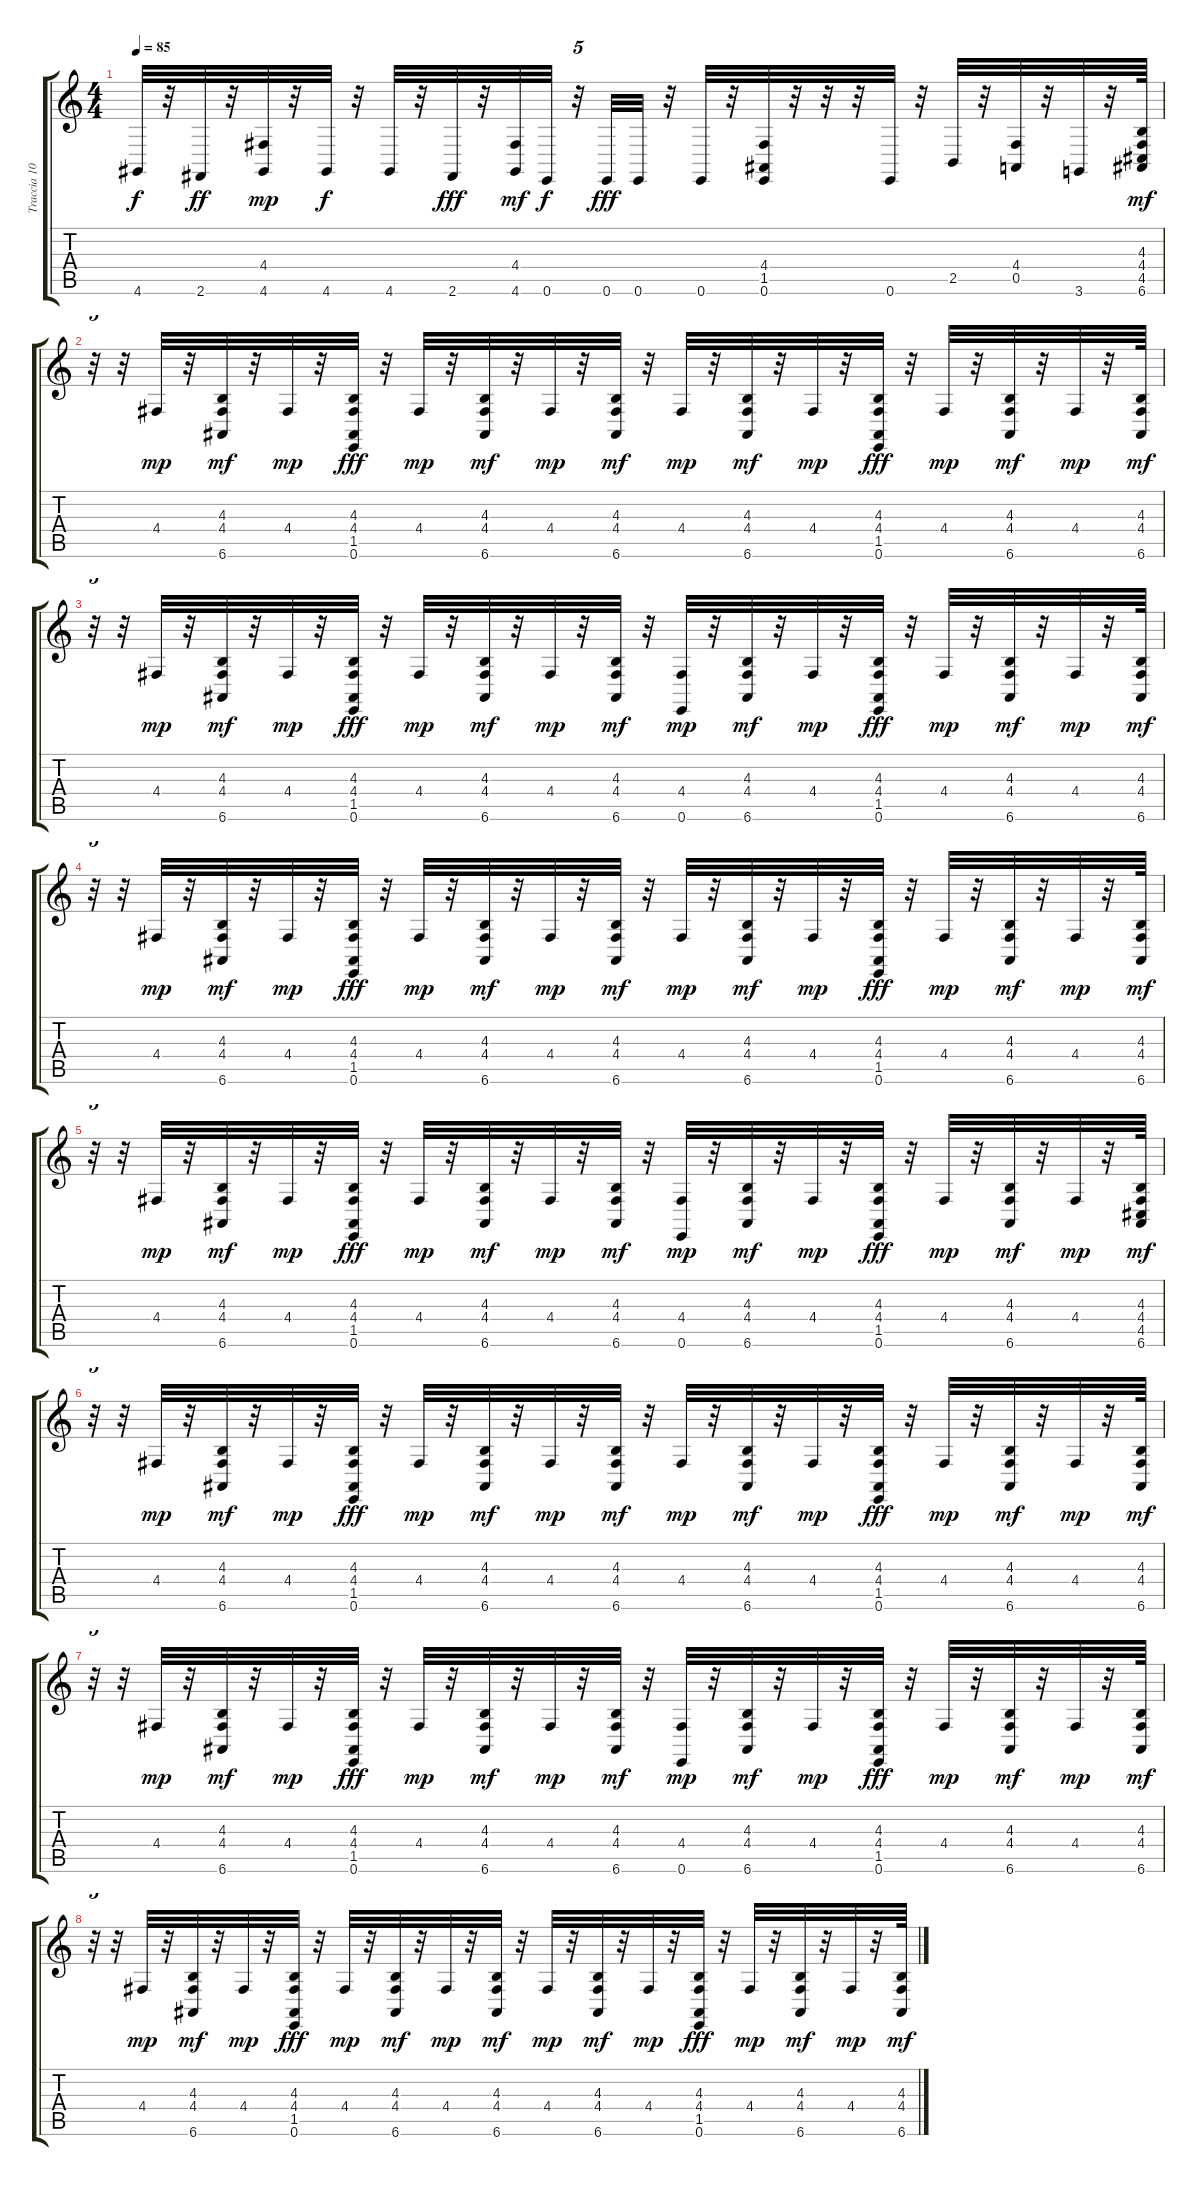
\track ("Traccia 10" "Traccia 10") {instrument drawbarorgan}
\staff {score tabs}
\tuning (E4 B3 G3 D3 A2 E2) {hide}
\ts (4 4)
\tempo 85
\clef g2
\ks c
4.6.32{dy f} r.32 2.6.32{dy ff} r.32 (4.4 4.6).32{dy mp} r.32 4.6.32{dy f} r.32 4.6.32 r.32 2.6.32{dy fff} r.32 (4.4 4.6).32{dy mf} 0.6.32{dy f} r.32{tu (5 4)} 0.6.32{dy fff} 0.6.32 r.32 0.6.32 r.32 (4.4 1.5 0.6).32 r.32 r.32 r.32 0.6.32 r.32 2.5.32 r.32 (4.4 0.5).32 r.32 3.6.32 r.32 (4.3 4.4 4.5 6.6).64{dy mf} |
r.32{tu (5 4)} r.32 4.4.32{dy mp} r.32 (4.3 4.4 6.6).32{dy mf} r.32 4.4.32{dy mp} r.32 (4.3 4.4 1.5 0.6).32{dy fff} r.32 4.4.32{dy mp} r.32 (4.3 4.4 6.6).32{dy mf} r.32 4.4.32{dy mp} r.32 (4.3 4.4 6.6).32{dy mf} r.32 4.4.32{dy mp} r.32 (4.3 4.4 6.6).32{dy mf} r.32 4.4.32{dy mp} r.32 (4.3 4.4 1.5 0.6).32{dy fff} r.32 4.4.32{dy mp} r.32 (4.3 4.4 6.6).32{dy mf} r.32 4.4.32{dy mp} r.32 (4.3 4.4 6.6).64{dy mf} |
r.32{tu (5 4)} r.32 4.4.32{dy mp} r.32 (4.3 4.4 6.6).32{dy mf} r.32 4.4.32{dy mp} r.32 (4.3 4.4 1.5 0.6).32{dy fff} r.32 4.4.32{dy mp} r.32 (4.3 4.4 6.6).32{dy mf} r.32 4.4.32{dy mp} r.32 (4.3 4.4 6.6).32{dy mf} r.32 (4.4 0.6).32{dy mp} r.32 (4.3 4.4 6.6).32{dy mf} r.32 4.4.32{dy mp} r.32 (4.3 4.4 1.5 0.6).32{dy fff} r.32 4.4.32{dy mp} r.32 (4.3 4.4 6.6).32{dy mf} r.32 4.4.32{dy mp} r.32 (4.3 4.4 6.6).64{dy mf} |
r.32{tu (5 4)} r.32 4.4.32{dy mp} r.32 (4.3 4.4 6.6).32{dy mf} r.32 4.4.32{dy mp} r.32 (4.3 4.4 1.5 0.6).32{dy fff} r.32 4.4.32{dy mp} r.32 (4.3 4.4 6.6).32{dy mf} r.32 4.4.32{dy mp} r.32 (4.3 4.4 6.6).32{dy mf} r.32 4.4.32{dy mp} r.32 (4.3 4.4 6.6).32{dy mf} r.32 4.4.32{dy mp} r.32 (4.3 4.4 1.5 0.6).32{dy fff} r.32 4.4.32{dy mp} r.32 (4.3 4.4 6.6).32{dy mf} r.32 4.4.32{dy mp} r.32 (4.3 4.4 6.6).64{dy mf} |
r.32{tu (5 4)} r.32 4.4.32{dy mp} r.32 (4.3 4.4 6.6).32{dy mf} r.32 4.4.32{dy mp} r.32 (4.3 4.4 1.5 0.6).32{dy fff} r.32 4.4.32{dy mp} r.32 (4.3 4.4 6.6).32{dy mf} r.32 4.4.32{dy mp} r.32 (4.3 4.4 6.6).32{dy mf} r.32 (4.4 0.6).32{dy mp} r.32 (4.3 4.4 6.6).32{dy mf} r.32 4.4.32{dy mp} r.32 (4.3 4.4 1.5 0.6).32{dy fff} r.32 4.4.32{dy mp} r.32 (4.3 4.4 6.6).32{dy mf} r.32 4.4.32{dy mp} r.32 (4.3 4.4 4.5 6.6).64{dy mf} |
r.32{tu (5 4)} r.32 4.4.32{dy mp} r.32 (4.3 4.4 6.6).32{dy mf} r.32 4.4.32{dy mp} r.32 (4.3 4.4 1.5 0.6).32{dy fff} r.32 4.4.32{dy mp} r.32 (4.3 4.4 6.6).32{dy mf} r.32 4.4.32{dy mp} r.32 (4.3 4.4 6.6).32{dy mf} r.32 4.4.32{dy mp} r.32 (4.3 4.4 6.6).32{dy mf} r.32 4.4.32{dy mp} r.32 (4.3 4.4 1.5 0.6).32{dy fff} r.32 4.4.32{dy mp} r.32 (4.3 4.4 6.6).32{dy mf} r.32 4.4.32{dy mp} r.32 (4.3 4.4 6.6).64{dy mf} |
r.32{tu (5 4)} r.32 4.4.32{dy mp} r.32 (4.3 4.4 6.6).32{dy mf} r.32 4.4.32{dy mp} r.32 (4.3 4.4 1.5 0.6).32{dy fff} r.32 4.4.32{dy mp} r.32 (4.3 4.4 6.6).32{dy mf} r.32 4.4.32{dy mp} r.32 (4.3 4.4 6.6).32{dy mf} r.32 (4.4 0.6).32{dy mp} r.32 (4.3 4.4 6.6).32{dy mf} r.32 4.4.32{dy mp} r.32 (4.3 4.4 1.5 0.6).32{dy fff} r.32 4.4.32{dy mp} r.32 (4.3 4.4 6.6).32{dy mf} r.32 4.4.32{dy mp} r.32 (4.3 4.4 6.6).64{dy mf} |
r.32{tu (5 4)} r.32 4.4.32{dy mp} r.32 (4.3 4.4 6.6).32{dy mf} r.32 4.4.32{dy mp} r.32 (4.3 4.4 1.5 0.6).32{dy fff} r.32 4.4.32{dy mp} r.32 (4.3 4.4 6.6).32{dy mf} r.32 4.4.32{dy mp} r.32 (4.3 4.4 6.6).32{dy mf} r.32 4.4.32{dy mp} r.32 (4.3 4.4 6.6).32{dy mf} r.32 4.4.32{dy mp} r.32 (4.3 4.4 1.5 0.6).32{dy fff} r.32 4.4.32{dy mp} r.32 (4.3 4.4 6.6).32{dy mf} r.32 4.4.32{dy mp} r.32 (4.3 4.4 6.6).64{dy mf}
